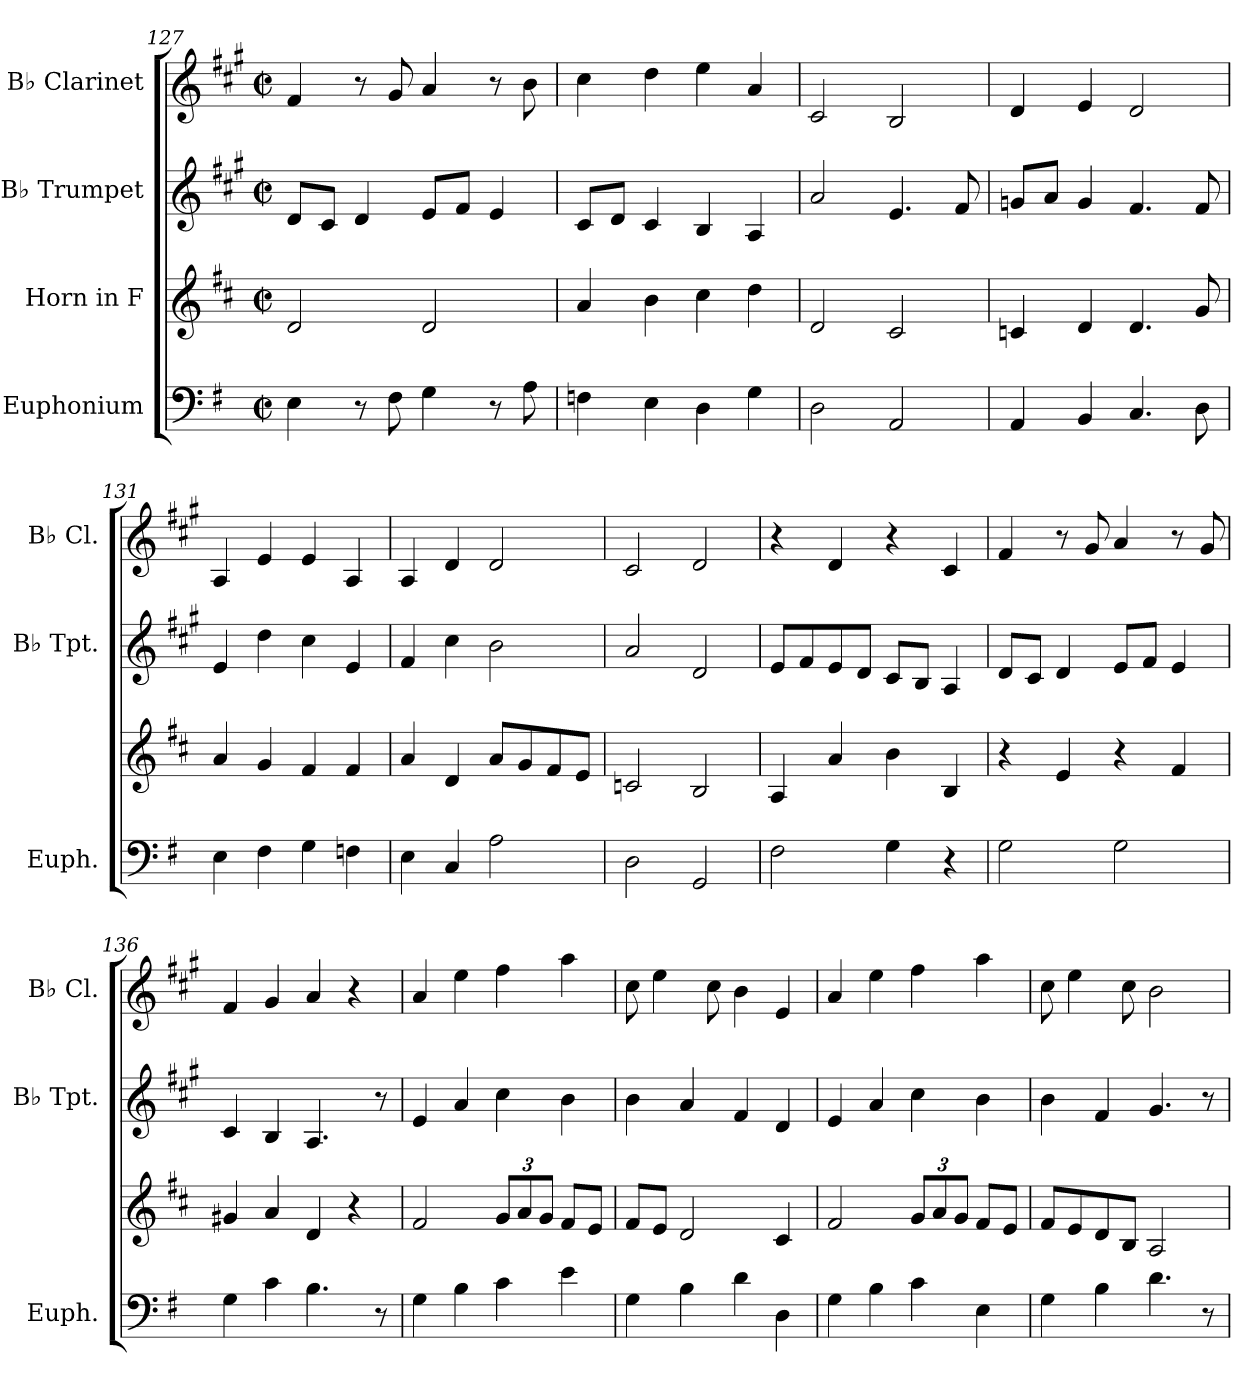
**kern	**kern	**kern	**kern
*part4	*part3	*part2	*part1
*staff4	*staff3	*staff2	*staff1
*I"Euphonium	*I"Horn in F	*I"B♭ Trumpet	*I"B♭ Clarinet
*I'Euph.	*	*I'B♭ Tpt.	*I'B♭ Cl.
!!LO:LB:g=z
*clefF4	*clefG2	*clefG2	*clefG2
*	*ITrd4c7	*ITrd1c2	*ITrd1c2
*k[f#]	*k[f#]	*k[f#]	*k[f#]
*M2/2	*M2/2	*M2/2	*M2/2
*met(c|)	*met(c|)	*met(c|)	*met(c|)
=127	=127	=127	=127
4E\	2G/	8c/L	4e/
.	.	8B/J	.
8r	.	4c/	8r
8F#\	.	.	8f#/
4G\	2G/	8d/L	4g/
.	.	8e/J	.
8r	.	4d/	8r
8A\	.	.	8a\
=128	=128	=128	=128
4Fn\	4d/	8B/L	4b\
.	.	8c/J	.
4E\	4e\	4B/	4cc\
4D\	4f#\	4A/	4dd\
4G\	4g\	4G/	4g/
=129	=129	=129	=129
2D\	2G/	2g/	2B/
2AA/	2F#/	4.d/	2A/
.	.	8e/	.
=130	=130	=130	=130
4AA/	4Fn/	8fn/L	4c/
.	.	8g/J	.
4BB/	4G/	4f/	4d/
4.C/	4.G/	4.e/	2c/
8D\	8c/	8e/	.
=131	=131	=131	=131
4E\	4d/	4d/	4G/
4F#\	4c/	4cc\	4d/
4G\	4B/	4b\	4d/
4Fn\	4B/	4d/	4G/
=132	=132	=132	=132
4E\	4d/	4e/	4G/
4C/	4G/	4b\	4c/
2A\	8d/L	2a\	2c/
.	8c/	.	.
.	8B/	.	.
.	8A/J	.	.
=133	=133	=133	=133
2D\	2Fn/	2g/	2B/
2GG/	2E/	2c/	2c/
!!LO:PB:g=z
=134	=134	=134	=134
2F#\	4D/	8d/L	4r
.	.	8e/	.
.	4d/	8d/	4c/
.	.	8c/J	.
4G\	4e\	8B/L	4r
.	.	8A/J	.
4r	4E/	4G/	4B/
=135	=135	=135	=135
2G\	4r	8c/L	4e/
.	.	8B/J	.
.	4A/	4c/	8r
.	.	.	8f#/
2G\	4r	8d/L	4g/
.	.	8e/J	.
.	4B/	4d/	8r
.	.	.	8f#/
=136	=136	=136	=136
4G\	4c#X/	4B/	4e/
4c\	4d/	4A/	4f#/
4.B\	4G/	4.G/	4g/
.	4r	.	4r
8r	.	8r	.
=137	=137	=137	=137
4G\	2B/	4d/	4g/
4B\	.	4g/	4dd\
*	*Xbrackettup	*	*
4c\	12c/L	4b\	4ee\
.	12d/	.	.
.	12c/J	.	.
4e\	8B/L	4a\	4gg\
.	8A/J	.	.
=138	=138	=138	=138
4G\	8B/L	4a\	8b\
.	8A/J	.	4dd\
4B\	2G/	4g/	.
.	.	.	8b\
4d\	.	4e/	4a\
4D\	4F#/	4c/	4d/
!!LO:LB:g=z
=139	=139	=139	=139
4G\	2B/	4d/	4g/
4B\	.	4g/	4dd\
4c\	12c/L	4b\	4ee\
.	12d/	.	.
.	12c/J	.	.
4E\	8B/L	4a\	4gg\
.	8A/J	.	.
=140	=140	=140	=140
4G\	8B/L	4a\	8b\
.	8A/	.	4dd\
4B\	8G/	4e/	.
.	8E/J	.	8b\
4.d\	2D/	4.f#/	2a\
8r	.	8r	.
=	=	=	=
*-	*-	*-	*-
